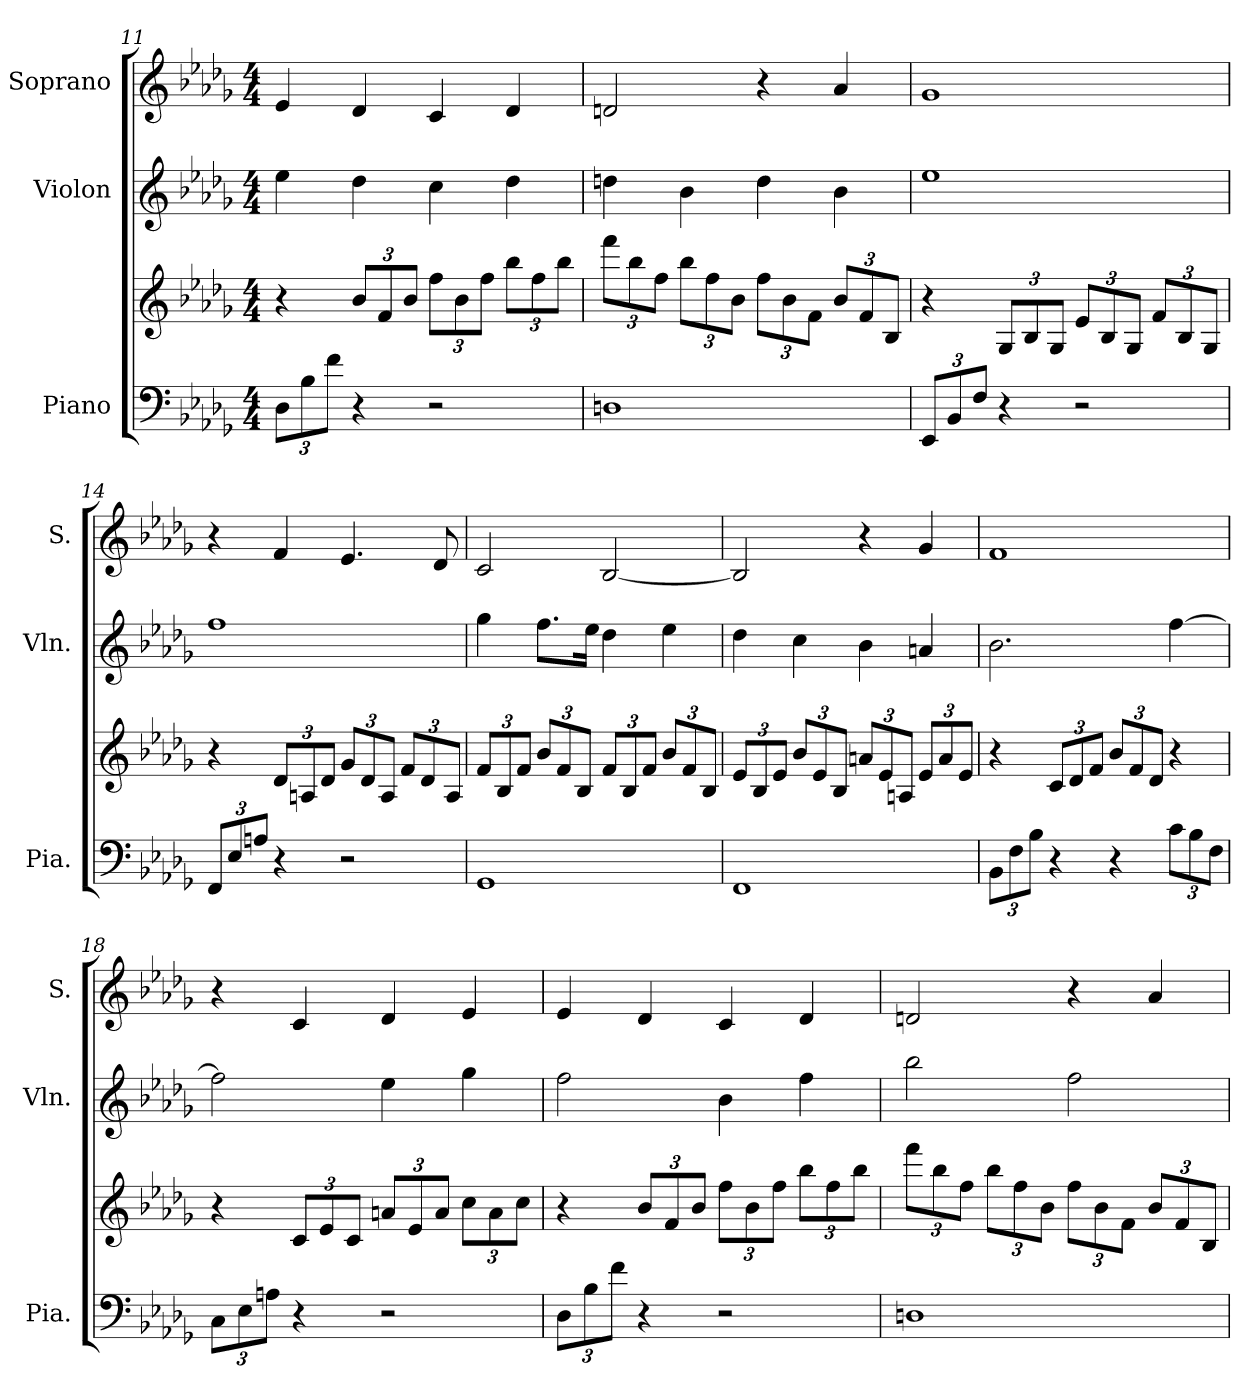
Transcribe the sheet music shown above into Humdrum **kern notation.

**kern	**kern	**kern	**kern
*part3	*part3	*part2	*part1
*staff4	*staff3	*staff2	*staff1
*I"Piano	*	*I"Violon	*I"Soprano
*I'Pia.	*	*I'Vln.	*I'S.
*clefF4	*clefG2	*clefG2	*clefG2
*k[b-e-a-d-g-]	*k[b-e-a-d-g-]	*k[b-e-a-d-g-]	*k[b-e-a-d-g-]
*M4/4	*M4/4	*M4/4	*M4/4
*Xbrackettup	*	*	*
=11	=11	=11	=11
12D-\L	4r	4ee-\	4e-/
12B-\	.	.	.
12f\J	.	.	.
*	*Xbrackettup	*	*
4r	12b-/L	4dd-\	4d-/
.	12f/	.	.
.	12b-/J	.	.
2r	12ff\L	4cc\	4c/
.	12b-\	.	.
.	12ff\J	.	.
.	12bb-\L	4dd-\	4d-/
.	12ff\	.	.
.	12bb-\J	.	.
=12	=12	=12	=12
1Dn	12fff\L	4ddn\	2dn/
.	12bb-\	.	.
.	12ff\J	.	.
.	12bb-\L	4b-\	.
.	12ff\	.	.
.	12b-\J	.	.
.	12ff\L	4dd\	4r
.	12b-\	.	.
.	12f\J	.	.
.	12b-/L	4b-\	4a-/
.	12f/	.	.
.	12B-/J	.	.
!!LO:LB:g=z
=13	=13	=13	=13
12EE-/L	4r	1ee-	1g-
12BB-/	.	.	.
12F/J	.	.	.
4r	12G-/L	.	.
.	12B-/	.	.
.	12G-/J	.	.
2r	12e-/L	.	.
.	12B-/	.	.
.	12G-/J	.	.
.	12f/L	.	.
.	12B-/	.	.
.	12G-/J	.	.
=14	=14	=14	=14
12FF/L	4r	1ff	4r
12E-/	.	.	.
12An/J	.	.	.
4r	12d-/L	.	4f/
.	12An/	.	.
.	12d-/J	.	.
2r	12g-/L	.	4.e-/
.	12d-/	.	.
.	12A/J	.	.
.	12f/L	.	.
.	12d-/	.	.
.	.	.	8d-/
.	12A/J	.	.
=15	=15	=15	=15
1GG-	12f/L	4gg-\	2c/
.	12B-/	.	.
.	12f/J	.	.
.	12b-/L	8.ff\L	.
.	12f/	.	.
.	12B-/J	.	.
.	.	16ee-\Jk	.
.	12f/L	4dd-\	[2B-/
.	12B-/	.	.
.	12f/J	.	.
.	12b-/L	4ee-\	.
.	12f/	.	.
.	12B-/J	.	.
!!LO:LB:g=z
=16	=16	=16	=16
1FF	12e-/L	4dd-\	2B-/]
.	12B-/	.	.
.	12e-/J	.	.
.	12b-/L	4cc\	.
.	12e-/	.	.
.	12B-/J	.	.
.	12an/L	4b-\	4r
.	12e-/	.	.
.	12An/J	.	.
.	12e-/L	4an/	4g-/
.	12a/	.	.
.	12e-/J	.	.
=17	=17	=17	=17
12BB-\L	4r	2.b-\	1f
12F\	.	.	.
12B-\J	.	.	.
4r	12c/L	.	.
.	12d-/	.	.
.	12f/J	.	.
4r	12b-/L	.	.
.	12f/	.	.
.	12d-/J	.	.
12c\L	4r	[4ff\	.
12B-\	.	.	.
12F\J	.	.	.
=18	=18	=18	=18
12C\L	4r	2ff\]	4r
12E-\	.	.	.
12An\J	.	.	.
4r	12c/L	.	4c/
.	12e-/	.	.
.	12c/J	.	.
2r	12an/L	4ee-\	4d-/
.	12e-/	.	.
.	12a/J	.	.
.	12cc\L	4gg-\	4e-/
.	12a\	.	.
.	12cc\J	.	.
!!LO:PB:g=z
=19	=19	=19	=19
12D-\L	4r	2ff\	4e-/
12B-\	.	.	.
12f\J	.	.	.
4r	12b-/L	.	4d-/
.	12f/	.	.
.	12b-/J	.	.
2r	12ff\L	4b-\	4c/
.	12b-\	.	.
.	12ff\J	.	.
.	12bb-\L	4ff\	4d-/
.	12ff\	.	.
.	12bb-\J	.	.
=20	=20	=20	=20
1Dn	12fff\L	2bb-\	2dn/
.	12bb-\	.	.
.	12ff\J	.	.
.	12bb-\L	.	.
.	12ff\	.	.
.	12b-\J	.	.
.	12ff\L	2ff\	4r
.	12b-\	.	.
.	12f\J	.	.
.	12b-/L	.	4a-/
.	12f/	.	.
.	12B-/J	.	.
=	=	=	=
*-	*-	*-	*-
